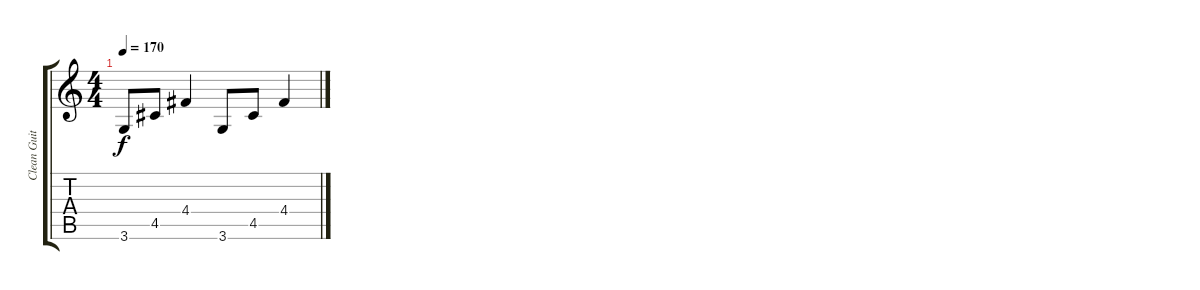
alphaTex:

\track ("Clean Guitar" "Clean Guit") {instrument electricguitarclean}
\staff {score tabs}
\tuning (E4 B3 G3 D3 A2 E2) {hide}
\ts (4 4)
\tempo 170
\clef g2
\ks c
3.6.8{dy f} 4.5.8 4.4.4 3.6.8 4.5.8 4.4.4
